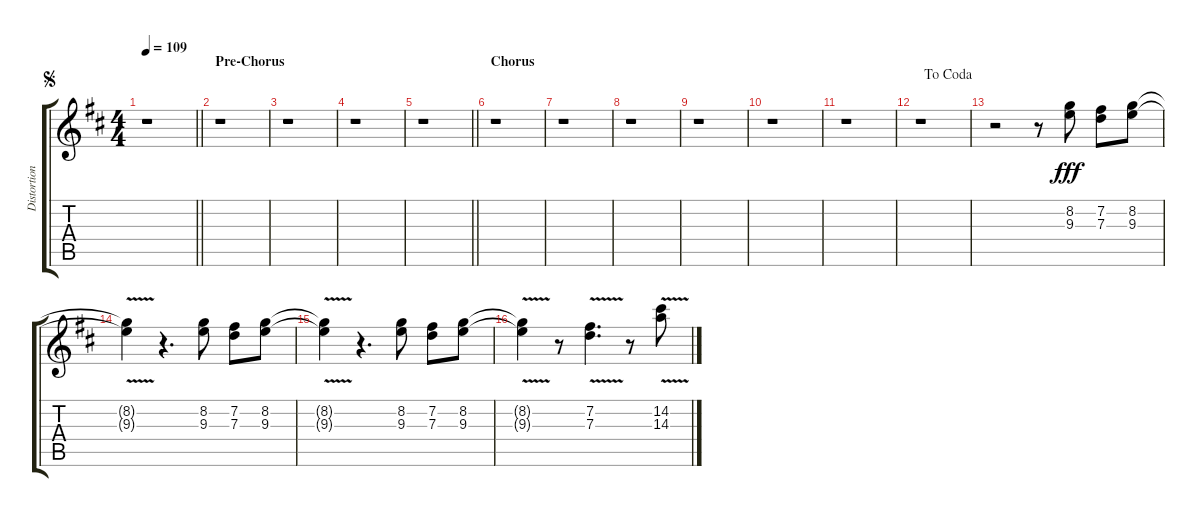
\track ("Distortion Guitar" "Distortion") {instrument distortionguitar}
\staff {score tabs}
\tuning (E4 B3 G3 D3 A2 E2) {hide}
\ts (4 4)
\jump segno
\tempo 109
\clef g2
\barLineRight lightlight
\ks d
r.1{dy mf} |
\section ("" "Pre-Chorus")
r.1 |
r.1 |
r.1 |
\barLineRight lightlight
r.1 |
\section ("" "Chorus")
r.1 |
r.1 |
r.1 |
r.1 |
r.1 |
r.1 |
\jump dacoda
r.1 |
r.2 r.8 (8.2 9.3).8{dy fff} (7.2 7.3).8 (8.2 9.3).8 |
(8.2{v t} 9.3{v t}).4 r.4{d} (8.2 9.3).8 (7.2 7.3).8 (8.2 9.3).8 |
(8.2{v t} 9.3{v t}).4 r.4{d} (8.2 9.3).8 (7.2 7.3).8 (8.2 9.3).8 |
(8.2{v t} 9.3{v t}).4 r.8 (7.2{v} 7.3{v}).4{d} r.8 (14.2{v} 14.3{v}).8
